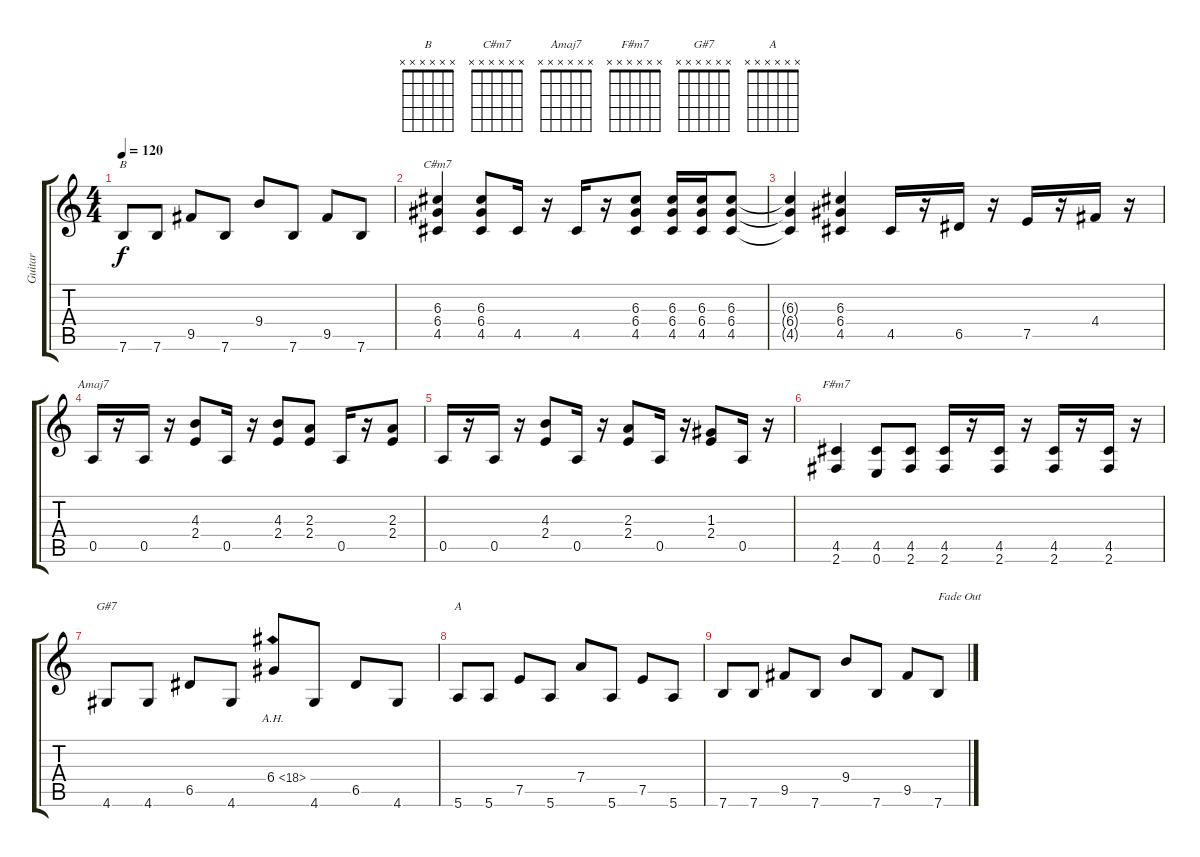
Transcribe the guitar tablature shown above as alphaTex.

\track ("Guitar" "Guitar") {instrument distortionguitar}
\staff {score tabs}
\tuning (E4 B3 G3 D3 A2 E2) {hide}
\chord ("B" x x x x x x) {firstfret 0}
\chord ("C#m7" x x x x x x) {firstfret 0}
\chord ("Amaj7" x x x x x x) {firstfret 0}
\chord ("F#m7" x x x x x x) {firstfret 0}
\chord ("G#7" x x x x x x) {firstfret 0}
\chord ("A" x x x x x x) {firstfret 0}
\ts (4 4)
\tempo 120
\clef g2
\ks c
7.6.8{ch "B" dy f} 7.6.8 9.5.8 7.6.8 9.4.8 7.6.8 9.5.8 7.6.8 |
(6.3 6.4 4.5).4{ch "C#m7"} (6.3 6.4 4.5).8 4.5.16 r.16 4.5.16 r.16 (6.3 6.4 4.5).8 (6.3 6.4 4.5).16 (6.3 6.4 4.5).16 (6.3 6.4 4.5).8 |
(6.3{t} 6.4{t} 4.5{t}).4 (6.3 6.4 4.5).4 4.5.16 r.16 6.5.16 r.16 7.5.16 r.16 4.4.16 r.16 |
0.5.16{ch "Amaj7"} r.16 0.5.16 r.16 (4.3 2.4).8 0.5.16 r.16 (4.3 2.4).8 (2.3 2.4).8 0.5.16 r.16 (2.3 2.4).8 |
0.5.16{volume 10} r.16 0.5.16 r.16 (4.3 2.4).8 0.5.16 r.16 (2.3 2.4).8{volume 10} 0.5.16 r.16 (1.3 2.4).8 0.5.16 r.16 |
(4.5 2.6).4{ch "F#m7" volume 7} (4.5 0.6).8 (4.5 2.6).8 (4.5 2.6).16 r.16 (4.5 2.6).16{volume 6} r.16 (4.5 2.6).16 r.16 (4.5 2.6).16 r.16 |
4.6.8{ch "G#7" volume 5} 4.6.8 6.5.8 4.6.8 6.4{ah 12}.8{volume 4} 4.6.8 6.5.8 4.6.8 |
5.6.8{ch "A" volume 3} 5.6.8 7.5.8 5.6.8 7.4.8{volume 2} 5.6.8 7.5.8 5.6.8 |
7.6.8{volume 2} 7.6.8 9.5.8 7.6.8 9.4.8{volume 1} 7.6.8 9.5.8 7.6.8{txt "Fade Out"}
